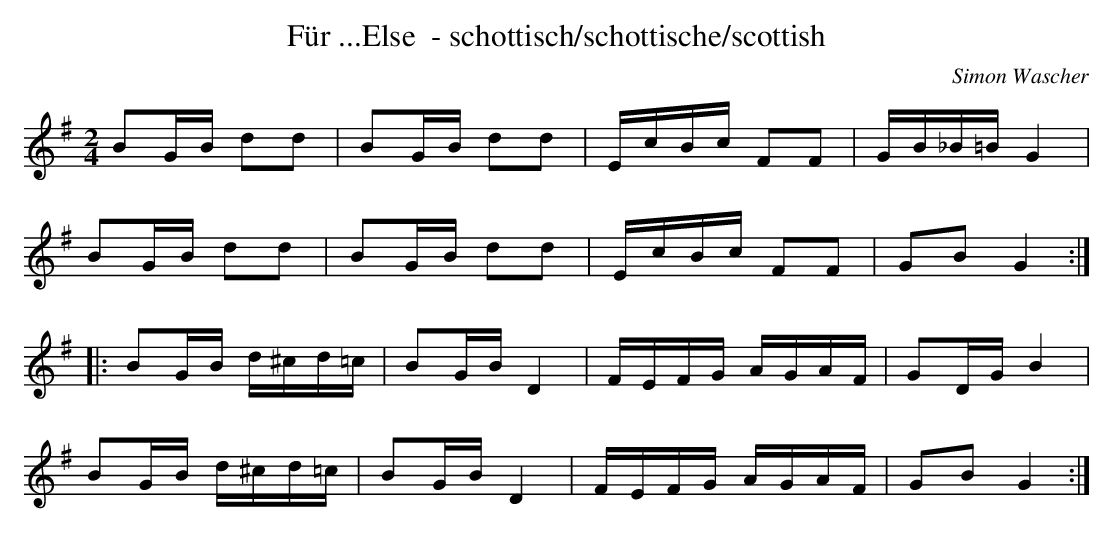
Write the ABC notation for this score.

X:1
T:Für ...Else  - schottisch/schottische/scottish
C:Simon Wascher
M:2/4
L:1/16
K:G
B2GB d2d2|B2GB d2d2|EcBc F2F2|GB_B=BG4|
B2GB d2d2|B2GB d2d2|EcBc F2F2|G2B2G4:|
|:B2GB d^cd=c|B2GBD4|FEFG AGAF|G2DGB4|
B2GB d^cd=c|B2GBD4|FEFG AGAF|G2B2G4:|
